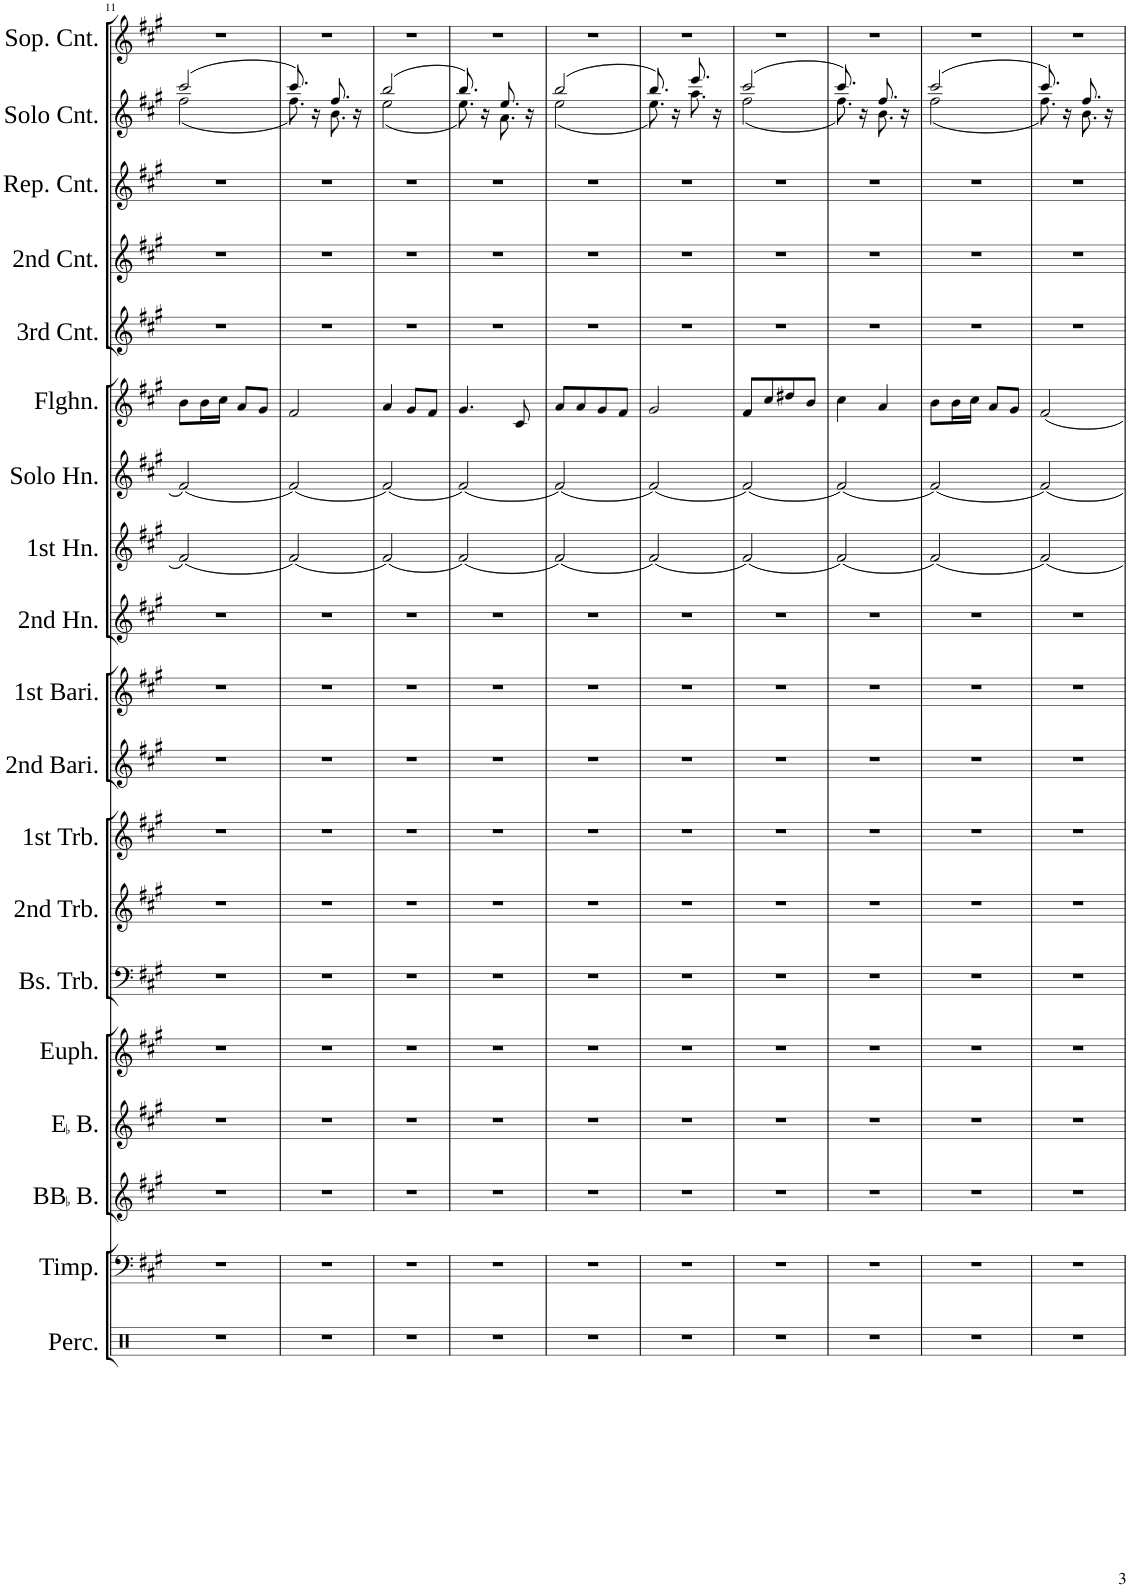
**kern	**kern	**kern	**kern	**kern	**kern	**kern	**kern	**kern	**kern	**kern	**kern	**kern	**kern	**kern	**kern	**kern	**kern	**kern
*part19	*part18	*part17	*part16	*part15	*part14	*part13	*part12	*part11	*part10	*part9	*part8	*part7	*part6	*part5	*part4	*part3	*part2	*part1
*staff19	*staff18	*staff17	*staff16	*staff15	*staff14	*staff13	*staff12	*staff11	*staff10	*staff9	*staff8	*staff7	*staff6	*staff5	*staff4	*staff3	*staff2	*staff1
*I"Percussion	*I"Timpani	*I"BBaccidentalFlat Bass	*I"EaccidentalFlat Bass	*I"Euphonium	*I"Bass Trombone	*I"2nd Trombone	*I"1st Trombone	*I"2nd Baritone	*I"1st Baritone	*I"2nd Horn	*I"1st Horn	*I"Solo Horn	*I"Flugel Horn	*I"3rd Cornet	*I"2nd Cornet	*I"Repiano Cornet	*I"Solo Cornet	*I"Soprano Cornet
*I'Perc.	*I'Timp.	*I'BBaccidentalFlat B.	*I'EaccidentalFlat B.	*I'Euph.	*I'Bs. Trb.	*I'2nd Trb.	*I'1st Trb.	*I'2nd Bari.	*I'1st Bari.	*I'2nd Hn.	*I'1st Hn.	*I'Solo Hn.	*I'Flghn.	*I'3rd Cnt.	*I'2nd Cnt.	*I'Rep. Cnt.	*I'Solo Cnt.	*I'Sop. Cnt.
!!LO:PB:g=z
*clefX	*clefF4	*clefG2	*clefG2	*clefG2	*clefF4	*clefG2	*clefG2	*clefG2	*clefG2	*clefG2	*clefG2	*clefG2	*clefG2	*clefG2	*clefG2	*clefG2	*clefG2	*clefG2
*	*	*	*	*	*	*	*	*	*	*ITrd4c7	*ITrd4c7	*ITrd4c7	*ITrd4c7	*ITrd1c2	*ITrd1c2	*ITrd1c2	*ITrd1c2	*ITrd1c2
*k[]	*k[f#c#g#]	*k[f#c#g#]	*k[f#c#g#]	*k[f#c#g#]	*k[f#c#g#]	*k[f#c#g#]	*k[f#c#g#]	*k[f#c#g#]	*k[f#c#g#]	*k[f#c#g#]	*k[f#c#g#]	*k[f#c#g#]	*k[f#c#g#]	*k[f#c#g#]	*k[f#c#g#]	*k[f#c#g#]	*k[f#c#g#]	*k[f#c#g#]
*M2/4	*M2/4	*M2/4	*M2/4	*M2/4	*M2/4	*M2/4	*M2/4	*M2/4	*M2/4	*M2/4	*M2/4	*M2/4	*M2/4	*M2/4	*M2/4	*M2/4	*M2/4	*M2/4
=11	=11	=11	=11	=11	=11	=11	=11	=11	=11	=11	=11	=11	=11	=11	=11	=11	=11	=11
*	*	*	*	*	*	*	*	*	*	*	*	*	*	*	*	*	*^	*
2r	2r	2r	2r	2r	2r	2r	2r	2r	2r	2r	(2f#/	(2f#/	8b\L	2r	2r	2r	(2ccc#/	(2ff#\	2r
.	.	.	.	.	.	.	.	.	.	.	.	.	16b\L	.	.	.	.	.	.
.	.	.	.	.	.	.	.	.	.	.	.	.	16cc#\JJ	.	.	.	.	.	.
.	.	.	.	.	.	.	.	.	.	.	.	.	8a/L	.	.	.	.	.	.
.	.	.	.	.	.	.	.	.	.	.	.	.	8g#/J	.	.	.	.	.	.
=12	=12	=12	=12	=12	=12	=12	=12	=12	=12	=12	=12	=12	=12	=12	=12	=12	=12	=12	=12
2r	2r	2r	2r	2r	2r	2r	2r	2r	2r	2r	(2f#/)	(2f#/)	2f#/	2r	2r	2r	8.ccc#/)	8.ff#\)	2r
.	.	.	.	.	.	.	.	.	.	.	.	.	.	.	.	.	16r	16ryy	.
.	.	.	.	.	.	.	.	.	.	.	.	.	.	.	.	.	8.ff#/	8.b\	.
.	.	.	.	.	.	.	.	.	.	.	.	.	.	.	.	.	16r	16ryy	.
=13	=13	=13	=13	=13	=13	=13	=13	=13	=13	=13	=13	=13	=13	=13	=13	=13	=13	=13	=13
2r	2r	2r	2r	2r	2r	2r	2r	2r	2r	2r	(2f#/)	(2f#/)	4a/	2r	2r	2r	(2bb/	(2ee\	2r
.	.	.	.	.	.	.	.	.	.	.	.	.	8g#/L	.	.	.	.	.	.
.	.	.	.	.	.	.	.	.	.	.	.	.	8f#/J	.	.	.	.	.	.
=14	=14	=14	=14	=14	=14	=14	=14	=14	=14	=14	=14	=14	=14	=14	=14	=14	=14	=14	=14
2r	2r	2r	2r	2r	2r	2r	2r	2r	2r	2r	(2f#/)	(2f#/)	4.g#/	2r	2r	2r	8.bb/)	8.ee\)	2r
.	.	.	.	.	.	.	.	.	.	.	.	.	.	.	.	.	16r	16ryy	.
.	.	.	.	.	.	.	.	.	.	.	.	.	.	.	.	.	8.ee/	8.a\	.
.	.	.	.	.	.	.	.	.	.	.	.	.	8c#/	.	.	.	.	.	.
.	.	.	.	.	.	.	.	.	.	.	.	.	.	.	.	.	16r	16ryy	.
=15	=15	=15	=15	=15	=15	=15	=15	=15	=15	=15	=15	=15	=15	=15	=15	=15	=15	=15	=15
2r	2r	2r	2r	2r	2r	2r	2r	2r	2r	2r	(2f#/)	(2f#/)	8a/L	2r	2r	2r	(2bb/	(2ee\	2r
.	.	.	.	.	.	.	.	.	.	.	.	.	8a/	.	.	.	.	.	.
.	.	.	.	.	.	.	.	.	.	.	.	.	8g#/	.	.	.	.	.	.
.	.	.	.	.	.	.	.	.	.	.	.	.	8f#/J	.	.	.	.	.	.
=16	=16	=16	=16	=16	=16	=16	=16	=16	=16	=16	=16	=16	=16	=16	=16	=16	=16	=16	=16
2r	2r	2r	2r	2r	2r	2r	2r	2r	2r	2r	(2f#/)	(2f#/)	2g#/	2r	2r	2r	8.bb/)	8.ee\)	2r
.	.	.	.	.	.	.	.	.	.	.	.	.	.	.	.	.	16r	16ryy	.
.	.	.	.	.	.	.	.	.	.	.	.	.	.	.	.	.	8.eee/	8.aa\	.
.	.	.	.	.	.	.	.	.	.	.	.	.	.	.	.	.	16r	16ryy	.
=17	=17	=17	=17	=17	=17	=17	=17	=17	=17	=17	=17	=17	=17	=17	=17	=17	=17	=17	=17
2r	2r	2r	2r	2r	2r	2r	2r	2r	2r	2r	(2f#/)	(2f#/)	8f#/L	2r	2r	2r	(2ccc#/	(2ff#\	2r
.	.	.	.	.	.	.	.	.	.	.	.	.	8cc#/	.	.	.	.	.	.
.	.	.	.	.	.	.	.	.	.	.	.	.	8dd#X/	.	.	.	.	.	.
.	.	.	.	.	.	.	.	.	.	.	.	.	8b/J	.	.	.	.	.	.
=18	=18	=18	=18	=18	=18	=18	=18	=18	=18	=18	=18	=18	=18	=18	=18	=18	=18	=18	=18
2r	2r	2r	2r	2r	2r	2r	2r	2r	2r	2r	(2f#/)	(2f#/)	4cc#\	2r	2r	2r	8.ccc#/)	8.ff#\)	2r
.	.	.	.	.	.	.	.	.	.	.	.	.	.	.	.	.	16r	16ryy	.
.	.	.	.	.	.	.	.	.	.	.	.	.	4a/	.	.	.	8.ff#/	8.b\	.
.	.	.	.	.	.	.	.	.	.	.	.	.	.	.	.	.	16r	16ryy	.
=19	=19	=19	=19	=19	=19	=19	=19	=19	=19	=19	=19	=19	=19	=19	=19	=19	=19	=19	=19
2r	2r	2r	2r	2r	2r	2r	2r	2r	2r	2r	(2f#/)	(2f#/)	8b\L	2r	2r	2r	(2ccc#/	(2ff#\	2r
.	.	.	.	.	.	.	.	.	.	.	.	.	16b\L	.	.	.	.	.	.
.	.	.	.	.	.	.	.	.	.	.	.	.	16cc#\JJ	.	.	.	.	.	.
.	.	.	.	.	.	.	.	.	.	.	.	.	8a/L	.	.	.	.	.	.
.	.	.	.	.	.	.	.	.	.	.	.	.	8g#/J	.	.	.	.	.	.
=20	=20	=20	=20	=20	=20	=20	=20	=20	=20	=20	=20	=20	=20	=20	=20	=20	=20	=20	=20
2r	2r	2r	2r	2r	2r	2r	2r	2r	2r	2r	2f#/)	2f#/)	2f#/	2r	2r	2r	8.ccc#/)	8.ff#\)	2r
.	.	.	.	.	.	.	.	.	.	.	.	.	.	.	.	.	16r	16ryy	.
.	.	.	.	.	.	.	.	.	.	.	.	.	.	.	.	.	8.ff#/	8.b\	.
.	.	.	.	.	.	.	.	.	.	.	.	.	.	.	.	.	16r	16ryy	.
*	*	*	*	*	*	*	*	*	*	*	*	*	*	*	*	*	*v	*v	*
=	=	=	=	=	=	=	=	=	=	=	=	=	=	=	=	=	=	=
*-	*-	*-	*-	*-	*-	*-	*-	*-	*-	*-	*-	*-	*-	*-	*-	*-	*-	*-
